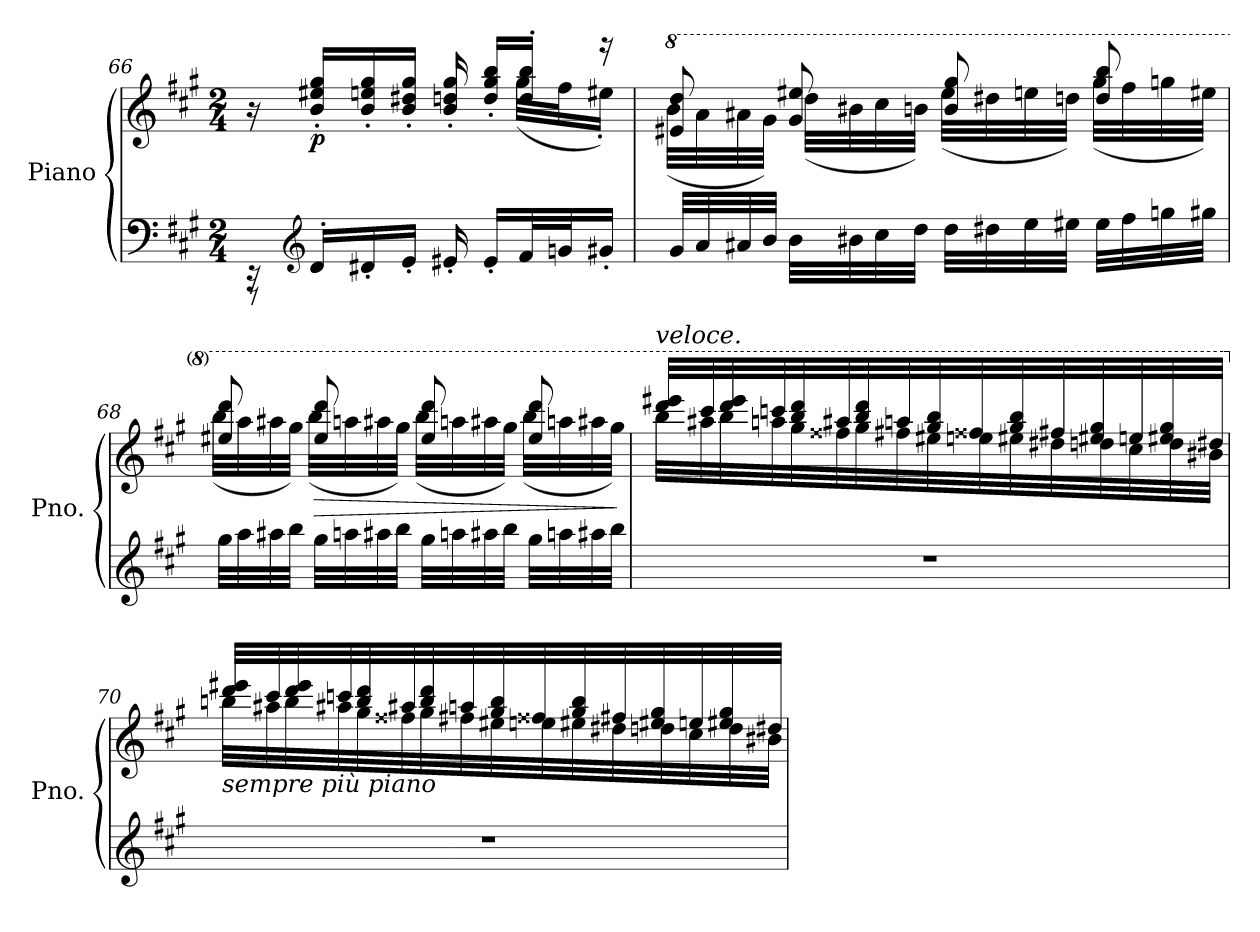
**kern	**kern	**dynam
*part1	*part1	*part1
*staff2	*staff1	*staff1/2
*I"Piano	*	*
*I'Pno.	*	*
*clefF4	*clefG2	*
*k[f#c#g#]	*k[f#c#g#]	*
*M2/4	*M2/4	*
=66	=66	=66
*^	*^	*
16rEE	8rAAA	16r	4.ryy	.
*clefG2	*	*	*	*
!	!	!	!	!LO:DY:b
16d'/LL	.	16b/' 16ee#X/' 16gg#/'LL	.	p
16d#X'/	4.ryy	16b/' 16een/' 16gg#/'	.	.
16e'/JJ	.	16b/' 16dd#X/' 16gg#/'JJ	.	.
16e#X'/	.	16b/' 16ddn/' 16gg#/'	.	.
16e#'/LL	.	16dd/' 16gg#/' 16bb/'LL	.	.
32f#/L	.	16dd/' 16bb/'JJ	(>32gg#\LLL	.
32gn/J	.	.	32ff#\J	.
16g#X'/JJ	.	16rggg	16ee#X'\JJ)	.
*v	*v	*	*	*
!!LO:LB:g=z	!!
=67	=67	=67	=67
*	*8va	*	*
32g#/LLL	8ee#X/ 8ddd/	(>32bb\LLL	.
32a/	.	32aa\	.
32a#X/	.	32aa#X\	.
32b/JJJ	.	32gg#\JJJ)	.
32b\LLL	8gg#/ 8eee#X/	(>32ddd\LLL	.
32b#X\	.	32bb#X\	.
32cc#\	.	32ccc#\	.
32dd\JJJ	.	32bbn\JJJ)	.
32dd\LLL	8bb/ 8ggg#/	(>32eee#\LLL	.
32dd#X\	.	32ddd#X\	.
32ee\	.	32eeen\	.
32ee#X\JJJ	.	32dddn\JJJ)	.
32ee#\LLL	8ddd/ 8bbb/	(>32ggg#\LLL	.
32ff#\	.	32fff#\	.
32ggn\	.	32gggn\	.
32gg#X\JJJ	.	32eee#X\JJJ)	.
=68	=68	=68	=68
32gg#\LLL	8eee#X/ 8dddd/	(>32bbb\LLL	.
32aa\	.	32aaa\	.
32aa#X\	.	32aaa#X\	.
32bb\JJJ	.	32ggg#\JJJ)	.
!	!	!	!LO:HP:b
32gg#\LLL	8eee#/ 8dddd/	(>32bbb\LLL	>
32aan\	.	32aaan\	.
32aa#X\	.	32aaa#X\	.
32bb\JJJ	.	32ggg#\JJJ)	.
32gg#\LLL	8eee#/ 8dddd/	(>32bbb\LLL	.
32aan\	.	32aaan\	.
32aa#X\	.	32aaa#X\	.
32bb\JJJ	.	32ggg#\JJJ)	.
32gg#\LLL	8eee#/ 8dddd/	(>32bbb\LLL	.
32aan\	.	32aaan\	.
32aa#X\	.	32aaa#X\	.
32bb\JJJ	.	32ggg#\JJJ)	.
*	*v	*v	*
.	.	]
=69	=69	=69
*	*^	*
!	!LO:TX:a:i:t=veloce.	!	!
2r	32bbb\LLL	32dddd/ 32eeee#X/LLL	.
.	32aaa#X\	32cccc#/	.
.	32bbb\	32dddd/ 32eeee#/	.
.	32aaan\	32ccccn/	.
.	32ggg#\	32bbb/ 32dddd/	.
.	32fff##X\	32aaa#X/	.
.	32ggg#\	32bbb/ 32dddd/	.
.	32fff#X\	32aaan/	.
.	32eee#X\	32ggg#/ 32bbb/	.
.	32eeen\	32fff##X/	.
.	32eee#X\	32ggg#/ 32bbb/	.
.	32ddd#X\	32fff#X/	.
.	32dddn\	32eee#X/ 32ggg#/	.
.	32ccc#\	32eeen/	.
.	32ddd\	32eee#X/ 32ggg#/	.
.	32bb#X\JJJ	32ddd#X/JJJ	.
!!LO:LB:g=z	!!
=70	=70	=70	=70
*	*X8va	*	*
!	!LO:TX:b:t=<i>sempre più piano</i>	!	!
2r	32bbn\LLL	32ddd/ 32eee#X/LLL	.
.	32aa#X\	32ccc#/	.
.	32bb\	32ddd/ 32eee#/	.
.	32aa#X\	32cccn/	.
.	32gg#\	32bb/ 32ddd/	.
.	32ff##X\	32aa#X/	.
.	32gg#\	32bb/ 32ddd/	.
.	32ff#X\	32aan/	.
.	32ee#X\	32gg#/ 32bb/	.
.	32een\	32ff##X/	.
.	32ee#X\	32gg#/ 32bb/	.
.	32dd#X\	32ff#X/	.
.	32ddn\	32ee#X/ 32gg#/	.
.	32cc#\	32een/	.
.	32dd\	32ee#X/ 32gg#/	.
.	32b#X\JJJ	32dd#X/JJJ	.
*	*v	*v	*
=	=	=
*-	*-	*-
